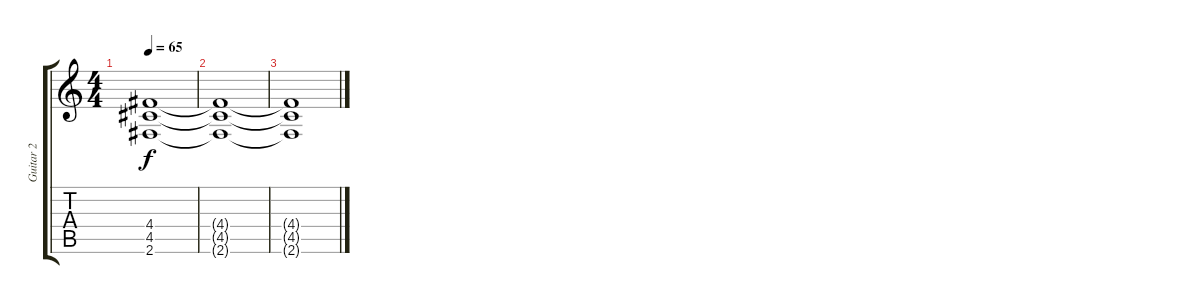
\track ("Guitar 2" "Guitar 2") {instrument overdrivenguitar}
\staff {score tabs}
\tuning (E4 B3 G3 D3 A2 E2) {hide}
\ts (4 4)
\tempo 65
\clef g2
\ks c
(4.4 4.5 2.6).1{dy f} |
(4.4{t} 4.5{t} 2.6{t}).1{volume 2} |
(4.4{t} 4.5{t} 2.6{t}).1
